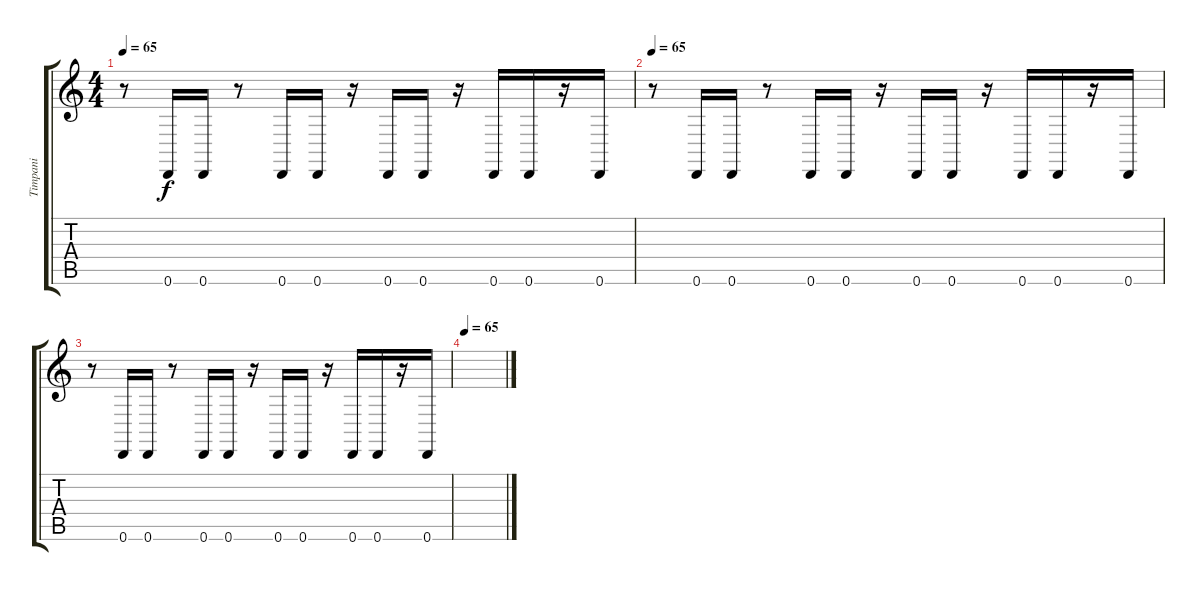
\track ("Timpani" "Timpani") {instrument timpani}
\staff {score tabs}
\tuning (E4 B3 G3 D3 A2 D2) {hide}
\ts (4 4)
\tempo 65
\clef g2
\ks c
r.8{dy f} 0.6.16 0.6.16 r.8 0.6.16 0.6.16 r.16 0.6.16 0.6.16 r.16 0.6.16 0.6.16 r.16 0.6.16 |
\tempo 65
r.8 0.6.16 0.6.16 r.8 0.6.16 0.6.16 r.16 0.6.16 0.6.16 r.16 0.6.16 0.6.16 r.16 0.6.16 |
r.8 0.6.16 0.6.16 r.8 0.6.16 0.6.16 r.16 0.6.16 0.6.16 r.16 0.6.16 0.6.16 r.16 0.6.16 |
\tempo 65
